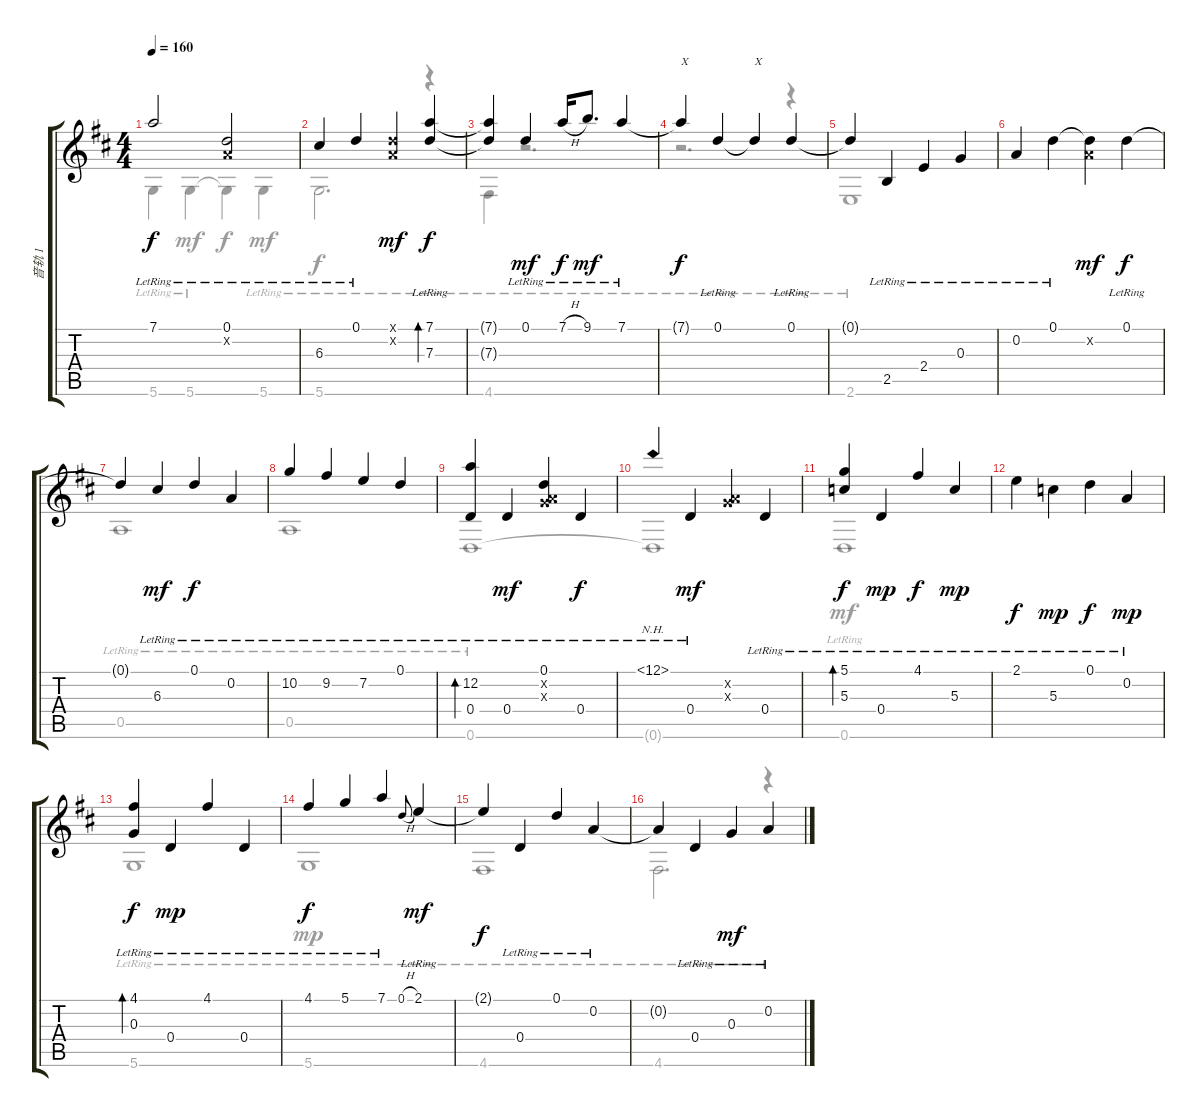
\track ("音轨 1" "音轨 1") {instrument acousticguitarsteel}
\staff {score tabs}
\tuning (D4 A3 G3 D3 A2 D2) {hide}
\voice
\ts (4 4)
\tempo 160
\clef g2
\ks d
7.1{lr}.2{dy f} (0.1{lr} 0.2{x}).2 |
6.3{lr}.4 0.1{lr}.4 (0.1{x} 0.2{x}).4{dy mf} (7.1{lr} 7.3{lr}).4{bd 480 dy f} |
(7.1{t} 7.3{t}).4 0.1{lr}.4{dy mf} 7.1{h lr}.16{dy f} 9.1{lr}.8{d dy mf} 7.1{lr}.4 |
7.1{t}.4{txt "X" dy f} 0.1{lr}.4 0.1{t}.4{txt "X"} 0.1{lr}.4 |
0.1{t}.4 2.5{lr}.4 2.4{lr}.4 0.3{lr}.4 |
0.2{lr}.4 0.1{lr}.4 (0.1{t} 0.2{x}).4{dy mf} 0.1{lr}.4{dy f} |
0.1{t}.4 6.3{lr}.4{dy mf} 0.1{lr}.4{dy f} 0.2{lr}.4 |
10.2{lr}.4 9.2{lr}.4 7.2{lr}.4 0.1{lr}.4 |
(12.2{lr} 0.4{lr}).4{bd 480} 0.4{lr}.4{dy mf} (0.1{lr} 0.2{x} 0.3{x}).4 0.4{lr}.4{dy f} |
12.1{nh lr}.4 0.4{lr}.4{dy mf} (0.2{x} 0.3{x}).4 0.4{lr}.4 |
(5.1{lr} 5.3{lr}).4{bd 480 dy f} 0.4{lr}.4{dy mp} 4.1{lr}.4{dy f} 5.3{lr}.4{dy mp} |
2.1{lr}.4{dy f} 5.3{lr}.4{dy mp} 0.1{lr}.4{dy f} 0.2{lr}.4{dy mp} |
(4.1{lr} 0.3{lr}).4{bd 480 dy f} 0.4{lr}.4{dy mp} 4.1{lr}.4 0.4{lr}.4 |
4.1{lr}.4{dy f} 5.1{lr}.4 7.1{lr}.4 0.1{h}.8{gr onbeat} 2.1{lr}.4{dy mf} |
2.1{t}.4{dy f} 0.4{lr}.4 0.1{lr}.4 0.2{lr}.4 |
0.2{t}.4 0.4{lr}.4 0.3{lr}.4{dy mf} 0.2{lr}.4
\voice
\clef g2
\ottava regular
\simile none
\ks d
5.6{lr}.4{dy f} 5.6{lr}.4{dy mf} 5.6{t}.4{dy f} 5.6{lr}.4{dy mf} |
5.6{lr}.2{d dy f} r.4 |
4.6{lr}.4 r.2{d} |
r.2{d} r.4 |
2.6{lr}.1 |
|
0.5{lr}.1 |
0.5{lr}.1 |
0.6{lr}.1 |
0.6{t}.1 |
0.6{lr}.1{dy mf} |
|
5.6{lr}.1 |
5.6{lr}.1{dy mp} |
4.6{lr}.1{dy f} |
4.6{lr}.2{d} r.4
